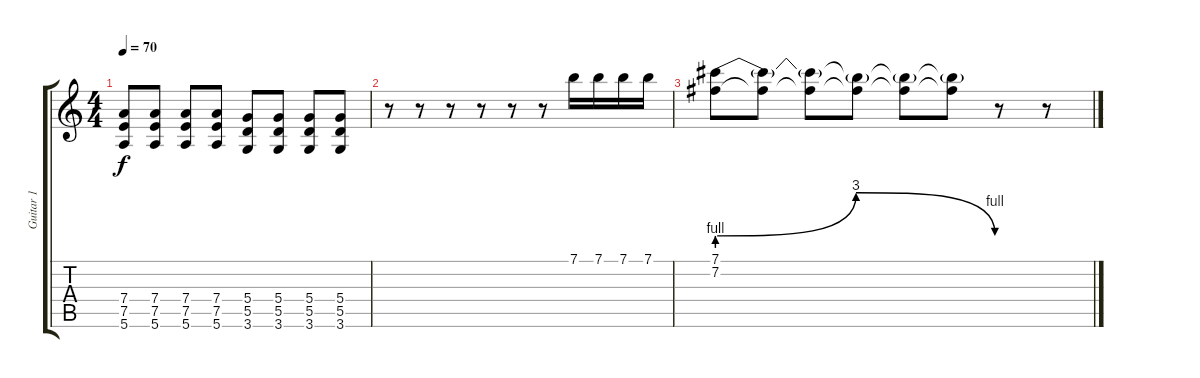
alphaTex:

\track ("Guitar 1" "Guitar 1") {instrument distortionguitar}
\staff {score tabs}
\tuning (E4 B3 G3 D3 A2 E2) {hide}
\ts (4 4)
\tempo 70
\clef g2
\ks c
(7.4 7.5 5.6).8{dy f} (7.4 7.5 5.6).8 (7.4 7.5 5.6).8 (7.4 7.5 5.6).8 (5.4 5.5 3.6).8 (5.4 5.5 3.6).8 (5.4 5.5 3.6).8 (5.4 5.5 3.6).8 |
r.8 r.8 r.8 r.8 r.8 r.8 7.1.16 7.1.16 7.1.16 7.1.16 |
(7.1{be (bendrelease 0 4 4 12 46 12 60 4)} 7.2).8 (7.1{t} 7.2{t}).8 (7.1{t} 7.2{t}).8 (7.1{t} 7.2{t}).8 (7.1{t} 7.2{t}).8 (7.1{t} 7.2{t}).8 r.8 r.8
